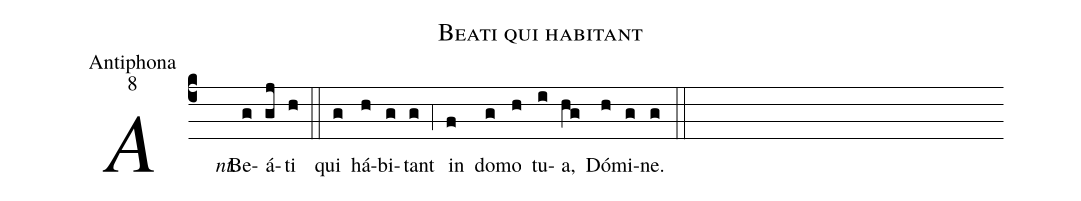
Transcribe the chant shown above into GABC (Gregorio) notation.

name:Beati qui habitant;
office-part:Antiphona;
mode:8;
%%
(c4) <i>Ant.</i>() Be(g)á(gj)ti(h) (::)
qui(g) há(h)bi(g)tant(g) (,4) in(f) do(g)mo(h) tu(i)a,(hg) Dó(h)mi(g)ne.(g) (::)
